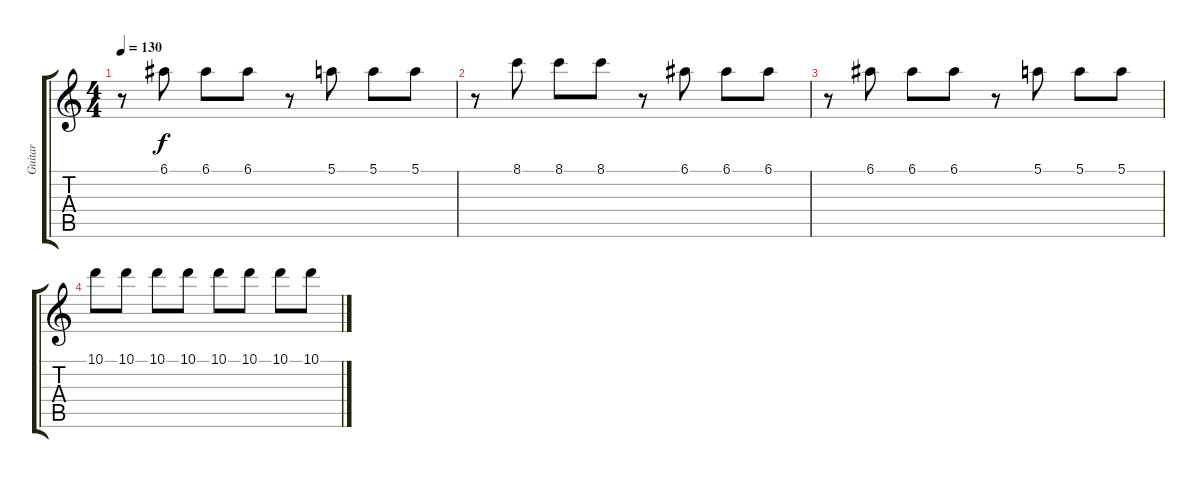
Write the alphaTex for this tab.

\track ("Guitar" "Guitar") {instrument overdrivenguitar}
\staff {score tabs}
\tuning (E4 B3 G3 D3 A2 E2) {hide}
\ts (4 4)
\tempo 130
\clef g2
\ks c
r.8{dy f} 6.1.8 6.1.8 6.1.8 r.8 5.1.8 5.1.8 5.1.8 |
r.8 8.1.8 8.1.8 8.1.8 r.8 6.1.8 6.1.8 6.1.8 |
r.8 6.1.8 6.1.8 6.1.8 r.8 5.1.8 5.1.8 5.1.8 |
10.1.8 10.1.8 10.1.8 10.1.8 10.1.8 10.1.8 10.1.8 10.1.8
